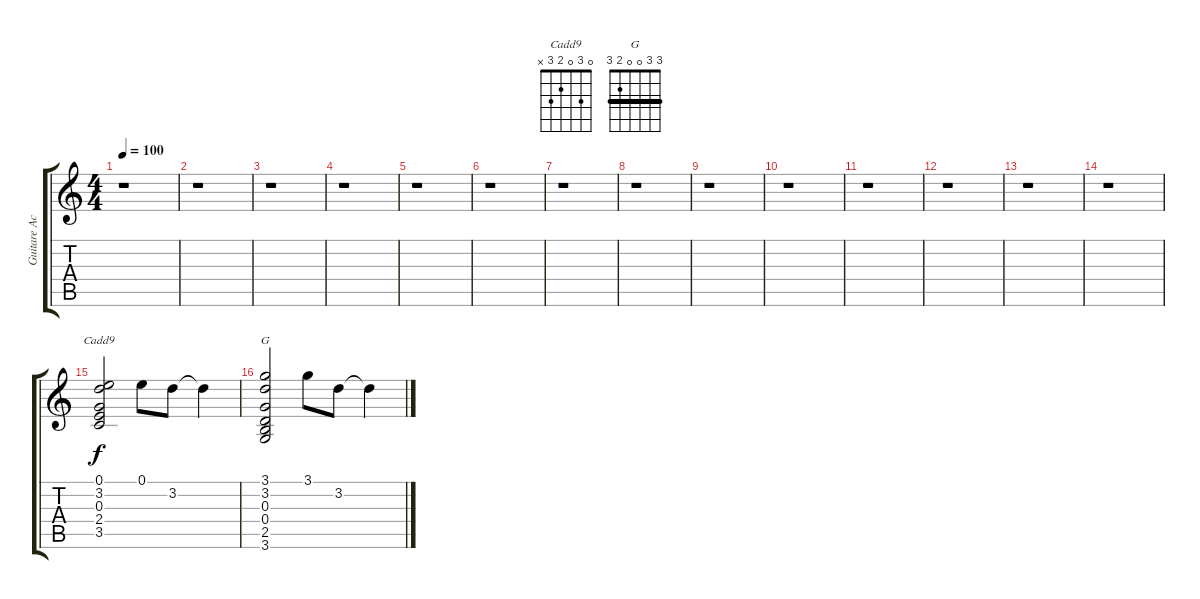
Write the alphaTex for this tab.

\track ("Guitare Accoustique" "Guitare Ac") {instrument overdrivenguitar}
\staff {score tabs}
\tuning (E4 B3 G3 D3 A2 E2) {hide}
\chord ("Cadd9" 0 3 0 2 3 x)
\chord ("G" 3 3 0 0 2 3) {barre 3}
\ts (4 4)
\tempo 100
\clef g2
\ks c
r.1{dy f} |
r.1 |
r.1 |
r.1 |
r.1 |
r.1 |
r.1 |
r.1 |
r.1 |
r.1 |
r.1 |
r.1 |
r.1 |
r.1 |
(0.1 3.2 0.3 2.4 3.5).2{ch "Cadd9"} 0.1.8 3.2.8 3.2{t}.4 |
(3.1 3.2 0.3 0.4 2.5 3.6).2{ch "G"} 3.1.8 3.2.8 3.2{t}.4
